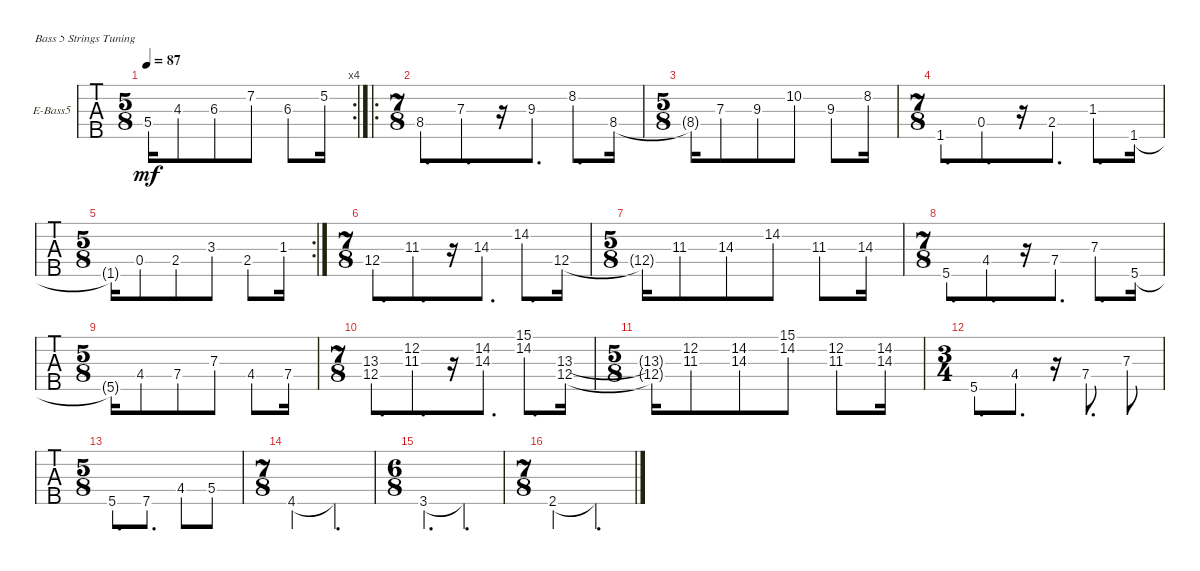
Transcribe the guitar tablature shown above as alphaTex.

\defaultSystemsLayout 4
\bracketExtendMode groupsimilarinstruments
\firstSystemTrackNameOrientation horizontal
\otherSystemsTrackNameOrientation horizontal
\track ("Electric Bass" "E-Bass5") {instrument electricbassfinger}
\staff {tabs}
\tuning (G2 D2 A1 E1 B0)
\rc 4
\ts (5 8)
\tempo 87
\clef f4
\ks c
5.4{t}.16{dy mf} 4.3.8 6.3.8 7.2.8 6.3.8 5.2.16 |
\ro
\ts (7 8)
8.4.8{d} 7.3.8{d} r.16 9.3.8{d} 8.2.8{d} 8.4.16 |
\ts (5 8)
8.4{t}.16 7.3.8 9.3.8 10.2.8 9.3.8 8.2.16 |
\ts (7 8)
1.5.8{d} 0.4.8{d} r.16 2.4.8{d} 1.3.8{d} 1.5.16 |
\rc 2
\ts (5 8)
1.5{t}.16 0.4.8 2.4.8 3.3.8 2.4.8 1.3.16 |
\ts (7 8)
12.4.8{d} 11.3.8{d} r.16 14.3.8{d} 14.2.8{d} 12.4.16 |
\ts (5 8)
12.4{t}.16 11.3.8 14.3.8 14.2.8 11.3.8 14.3.16 |
\ts (7 8)
5.5.8{d} 4.4.8{d} r.16 7.4.8{d} 7.3.8{d} 5.5.16 |
\ts (5 8)
5.5{t}.16 4.4.8 7.4.8 7.3.8 4.4.8 7.4.16 |
\ts (7 8)
(12.4 13.3).8{d} (11.3 12.2).8{d} r.16 (14.3 14.2).8{d} (14.2 15.1).8{d} (12.4 13.3).16 |
\ts (5 8)
(12.4{t} 13.3{t}).16 (11.3 12.2).8 (14.3 14.2).8 (14.2 15.1).8 (11.3 12.2).8 (14.3 14.2).16 |
\ts (3 4)
5.5.8{d} 4.4.8{d} r.16 7.4.8{d} 7.3.8 |
\ts (5 8)
5.5.8{d} 7.5.8{d} 4.4.8 5.4.8 |
\ts (7 8)
4.5.2 4.5{t}.4{d} |
\ts (6 8)
3.5.4{d} 3.5{t}.4{d} |
\ts (7 8)
2.5.2 2.5{t}.4{d}
